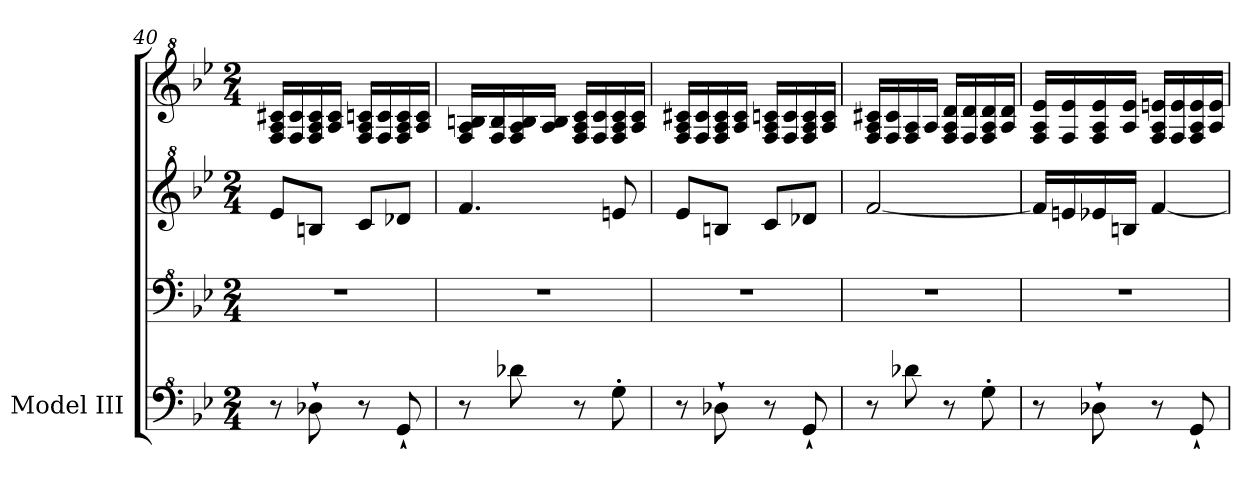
**kern	**kern	**kern	**kern
*part1	*part1	*part1	*part1
*staff4	*staff3	*staff2	*staff1
*I"Model III	*	*	*
*clefF^4	*clefF^4	*clefG^2	*clefG^2
*k[b-e-]	*k[b-e-]	*k[b-e-]	*k[b-e-]
*M2/4	*M2/4	*M2/4	*M2/4
=40	=40	=40	=40
8r	2r	8ee-/L	16f/ 16a/ 16cc#X/LL
.	.	.	16f/ 16cc#/
8d-X`\	.	8bn/J	16f/ 16a/ 16cc#/
.	.	.	16a/ 16cc#/JJ
8r	.	8cc/L	16f/ 16a/ 16ccn/LL
.	.	.	16f/ 16cc/
8G`/	.	8dd-X/J	16f/ 16a/ 16cc/
.	.	.	16a/ 16cc/JJ
!!LO:PB:g=z
=41	=41	=41	=41
8r	2r	4.ff/	16f/ 16a/ 16bn/LL
.	.	.	16f/ 16b/
8dd-X\	.	.	16f/ 16a/ 16b/
.	.	.	16a/ 16b/JJ
8r	.	.	16f/ 16a/ 16cc/LL
.	.	.	16f/ 16cc/
8g'\	.	8een/	16f/ 16a/ 16cc/
.	.	.	16a/ 16cc/JJ
=42	=42	=42	=42
8r	2r	8ee-/L	16f/ 16a/ 16cc#X/LL
.	.	.	16f/ 16cc#/
8d-X`\	.	8bn/J	16f/ 16a/ 16cc#/
.	.	.	16a/ 16cc#/JJ
8r	.	8cc/L	16f/ 16a/ 16ccn/LL
.	.	.	16f/ 16cc/
8G`/	.	8dd-X/J	16f/ 16a/ 16cc/
.	.	.	16a/ 16cc/JJ
=43	=43	=43	=43
8r	2r	[2ff/	16f/ 16a/ 16cc#X/LL
.	.	.	16f/ 16cc#/
8dd-X\	.	.	16f/ 16a/
.	.	.	16a/JJ
8r	.	.	16f/ 16a/ 16dd/LL
.	.	.	16f/ 16dd/
8g'\	.	.	16f/ 16a/ 16dd/
.	.	.	16a/ 16dd/JJ
!!LO:LB:g=z
=44	=44	=44	=44
8r	2r	16ff/LL]	16f/ 16a/ 16ee-/LL
.	.	16een/	16f/ 16ee-/
8d-X`\	.	16ee-X/	16f/ 16a/ 16ee-/
.	.	16bn/JJ	16a/ 16ee-/JJ
8r	.	[4ff/	16f/ 16a/ 16een/LL
.	.	.	16f/ 16ee/
8G`/	.	.	16f/ 16a/ 16ee/
.	.	.	16a/ 16ee/JJ
=	=	=	=
*-	*-	*-	*-
